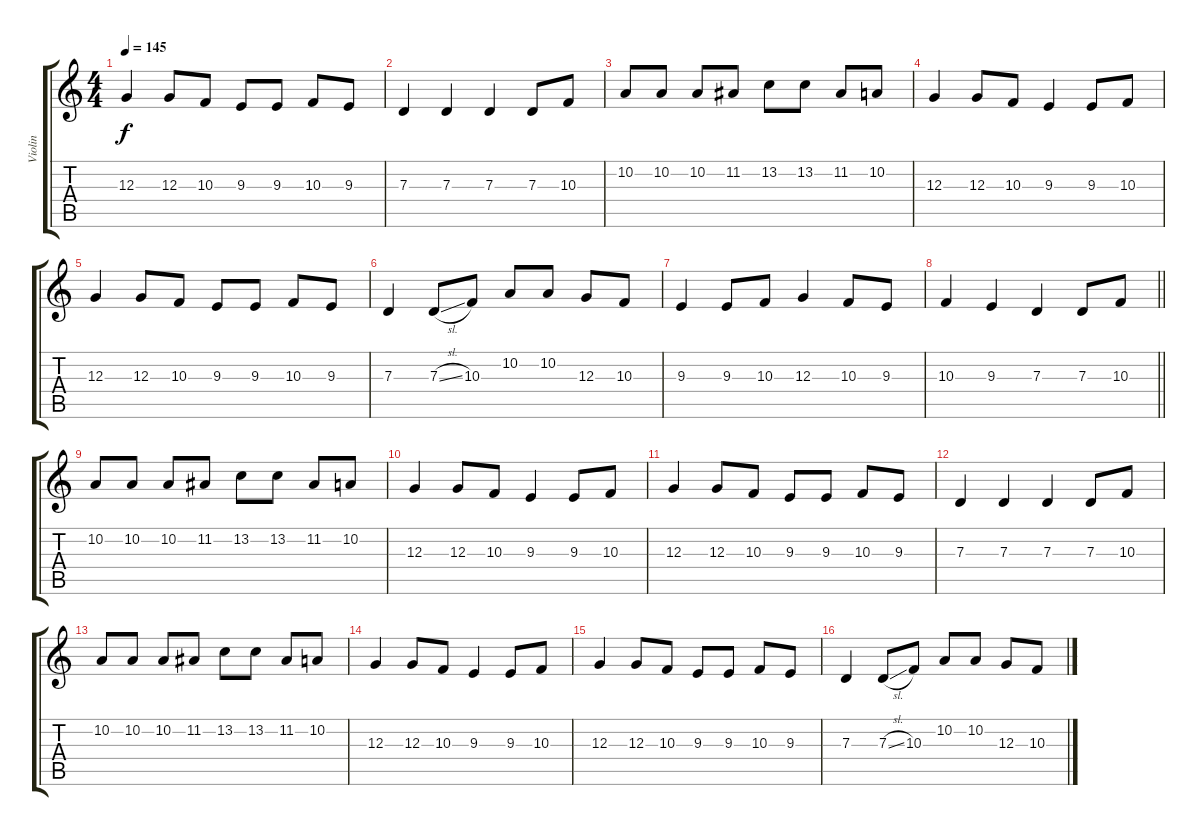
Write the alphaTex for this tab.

\track ("Violin" "Violin") {instrument violin}
\staff {score tabs}
\tuning (E4 B3 G3 D3 A2 E2) {hide}
\ts (4 4)
\tempo 145
\clef g2
\ks c
12.3.4{dy f} 12.3.8 10.3.8 9.3.8 9.3.8 10.3.8 9.3.8 |
7.3.4 7.3.4 7.3.4 7.3.8 10.3.8 |
10.2.8 10.2.8 10.2.8 11.2.8 13.2.8 13.2.8 11.2.8 10.2.8 |
12.3.4 12.3.8 10.3.8 9.3.4 9.3.8 10.3.8 |
12.3.4 12.3.8 10.3.8 9.3.8 9.3.8 10.3.8 9.3.8 |
7.3.4 7.3{sl}.8 10.3.8 10.2.8 10.2.8 12.3.8 10.3.8 |
9.3.4 9.3.8 10.3.8 12.3.4 10.3.8 9.3.8 |
\barLineRight lightlight
10.3.4 9.3.4 7.3.4 7.3.8 10.3.8 |
10.2.8 10.2.8 10.2.8 11.2.8 13.2.8 13.2.8 11.2.8 10.2.8 |
12.3.4 12.3.8 10.3.8 9.3.4 9.3.8 10.3.8 |
12.3.4 12.3.8 10.3.8 9.3.8 9.3.8 10.3.8 9.3.8 |
7.3.4 7.3.4 7.3.4 7.3.8 10.3.8 |
10.2.8 10.2.8 10.2.8 11.2.8 13.2.8 13.2.8 11.2.8 10.2.8 |
12.3.4 12.3.8 10.3.8 9.3.4 9.3.8 10.3.8 |
12.3.4 12.3.8 10.3.8 9.3.8 9.3.8 10.3.8 9.3.8 |
7.3.4 7.3{sl}.8 10.3.8 10.2.8 10.2.8 12.3.8 10.3.8
